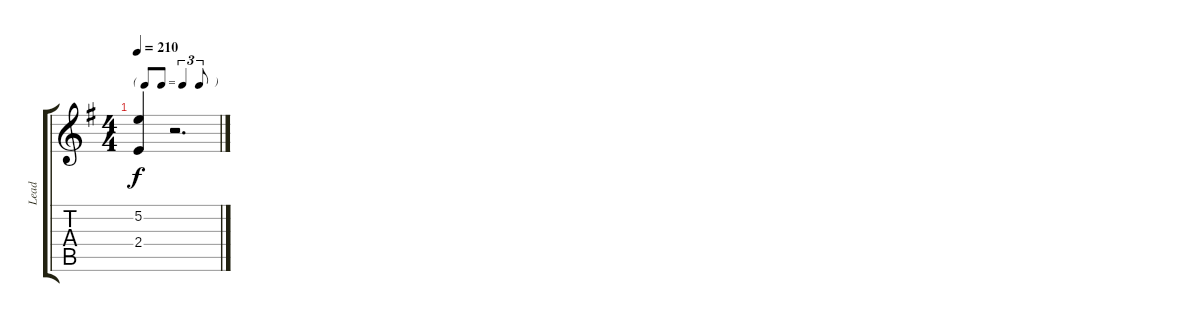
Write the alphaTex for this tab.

\track ("Lead" "Lead") {instrument acousticguitarsteel}
\staff {score tabs}
\tuning (E4 B3 G3 D3 A2 E2) {hide}
\ts (4 4)
\tf triplet8th
\tempo 210
\clef g2
\ks g
(5.2 2.4).4{dy f} r.2{d}
